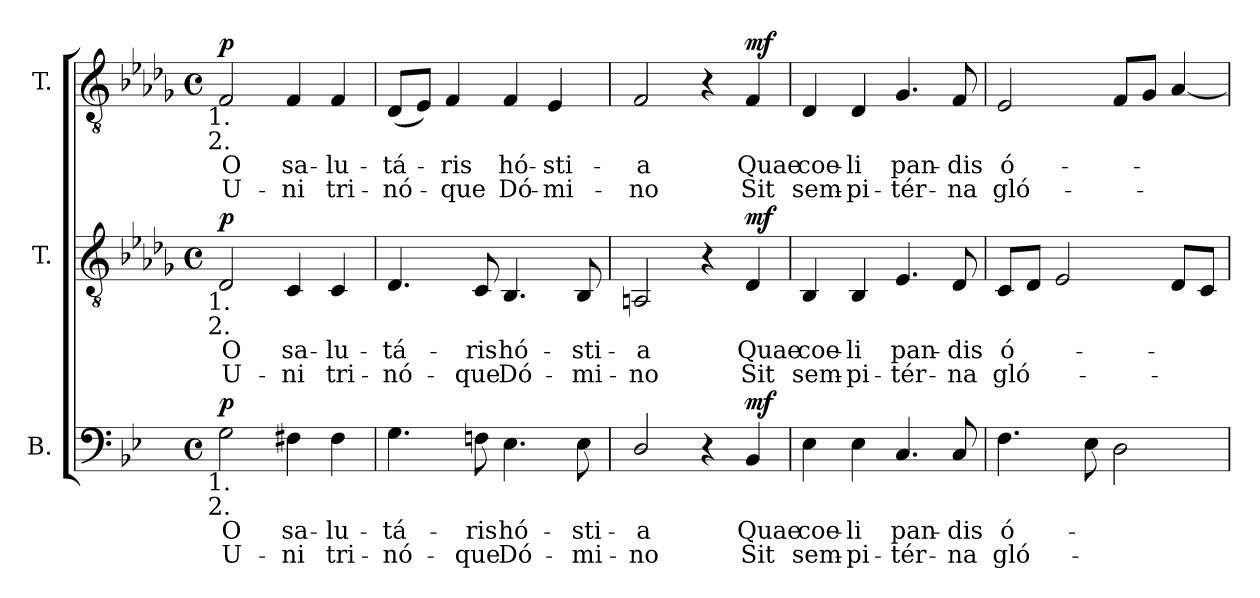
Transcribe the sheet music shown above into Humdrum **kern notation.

**kern	**text	**text	**dynam	**kern	**text	**text	**dynam	**kern	**text	**text	**dynam
*part3	*part3	*part3	*part3	*part2	*part2	*part2	*part2	*part1	*part1	*part1	*part1
*staff3	*staff3	*staff3	*staff3	*staff2	*staff2	*staff2	*staff2	*staff1	*staff1	*staff1	*staff1
*I"B.	*	*	*	*I"T.	*	*	*	*I"T.	*	*	*
!!LO:PB:g=z
*clefF4	*	*	*	*clefGv2	*	*	*	*clefGv2	*	*	*
*	*	*	*	*ITrd2c3	*	*	*	*ITrd2c3	*	*	*
*k[b-e-]	*	*	*	*k[b-e-]	*	*	*	*k[b-e-]	*	*	*
*g:	*	*	*	*g:	*	*	*	*g:	*	*	*
*M4/4	*	*	*	*M4/4	*	*	*	*M4/4	*	*	*
*met(c)	*	*	*	*met(c)	*	*	*	*met(c)	*	*	*
*MM60	*	*	*	*MM60	*	*	*	*MM60	*	*	*
=1	=1	=1	=1	=1	=1	=1	=1	=1	=1	=1	=1
!	!LO:LY:b:color=#000000	!LO:LY:b:color=#000000	!	!	!	!	!	!	!	!	!
!	!	!	!	!	!LO:LY:b:color=#000000	!LO:LY:b:color=#000000	!	!	!	!	!
!	!	!	!	!	!	!	!	!LO:TX:b:cj:t=1.	!	!	!
!	!	!	!	!	!	!	!	!LO:TX:b:cj:t=2.	!	!	!
!	!	!	!	!LO:TX:b:cj:t=1.	!	!	!	!	!	!	!
!	!	!	!	!LO:TX:b:cj:t=2.	!	!	!	!	!	!	!
!LO:TX:b:cj:t=1.	!	!	!	!	!	!	!	!	!	!	!
!LO:TX:b:cj:t=2.	!	!	!	!	!	!	!	!	!	!	!
!	!	!	!	!	!	!	!	!	!LO:LY:b:color=#000000	!LO:LY:b:color=#000000	!
2Gi\	O	U-	p	2BB-i/	O	U-	p	2Di/	O	U-	p
!	!LO:LY:b:color=#000000	!LO:LY:b:color=#000000	!	!	!	!	!	!	!	!	!
!	!	!	!	!	!LO:LY:b:color=#000000	!LO:LY:b:color=#000000	!	!	!	!	!
!	!	!	!	!	!	!	!	!	!LO:LY:b:color=#000000	!LO:LY:b:color=#000000	!
4F#Xi\	sa-	-ni	.	4AAi/	sa-	-ni	.	4Di/	sa-	-ni	.
!	!LO:LY:b:color=#000000	!LO:LY:b:color=#000000	!	!	!	!	!	!	!	!	!
!	!	!	!	!	!LO:LY:b:color=#000000	!LO:LY:b:color=#000000	!	!	!	!	!
!	!	!	!	!	!	!	!	!	!LO:LY:b:color=#000000	!LO:LY:b:color=#000000	!
4F#i\	-lu-	tri-	.	4AAi/	-lu-	tri-	.	4Di/	-lu-	tri-	.
=2	=2	=2	=2	=2	=2	=2	=2	=2	=2	=2	=2
!	!LO:LY:b:color=#000000	!LO:LY:b:color=#000000	!	!	!	!	!	!	!	!	!
!	!	!	!	!	!LO:LY:b:color=#000000	!LO:LY:b:color=#000000	!	!	!	!	!
!	!	!	!	!	!	!	!	!	!LO:LY:b:color=#000000	!LO:LY:b:color=#000000	!
4.Gi\	-tá-	-nó-	.	4.BB-i/	-tá-	-nó-	.	(8BB-i/L	-tá-	-nó-	.
.	.	.	.	.	.	.	.	8Ci/J)	.	.	.
!	!	!	!	!	!	!	!	!	!LO:LY:b:color=#000000	!LO:LY:b:color=#000000	!
.	.	.	.	.	.	.	.	4Di/	-ris	-que	.
!	!LO:LY:b:color=#000000	!LO:LY:b:color=#000000	!	!	!	!	!	!	!	!	!
!	!	!	!	!	!LO:LY:b:color=#000000	!LO:LY:b:color=#000000	!	!	!	!	!
8Fni\	-ris	-que	.	8AAi/	-ris	-que	.	.	.	.	.
!	!LO:LY:b:color=#000000	!LO:LY:b:color=#000000	!	!	!	!	!	!	!	!	!
!	!	!	!	!	!LO:LY:b:color=#000000	!LO:LY:b:color=#000000	!	!	!	!	!
!	!	!	!	!	!	!	!	!	!LO:LY:b:color=#000000	!LO:LY:b:color=#000000	!
4.E-i\	hó-	Dó-	.	4.GGi/	hó-	Dó-	.	4Di/	hó-	Dó-	.
!	!	!	!	!	!	!	!	!	!LO:LY:b:color=#000000	!LO:LY:b:color=#000000	!
.	.	.	.	.	.	.	.	4Ci/	-sti-	-mi-	.
!	!LO:LY:b:color=#000000	!LO:LY:b:color=#000000	!	!	!	!	!	!	!	!	!
!	!	!	!	!	!LO:LY:b:color=#000000	!LO:LY:b:color=#000000	!	!	!	!	!
8E-i\	-sti-	-mi-	.	8GGi/	-sti-	-mi-	.	.	.	.	.
=3	=3	=3	=3	=3	=3	=3	=3	=3	=3	=3	=3
!	!LO:LY:b:color=#000000	!LO:LY:b:color=#000000	!	!	!	!	!	!	!	!	!
!	!	!	!	!	!LO:LY:b:color=#000000	!LO:LY:b:color=#000000	!	!	!	!	!
!	!	!	!	!	!	!	!	!	!LO:LY:b:color=#000000	!LO:LY:b:color=#000000	!
2Di/	-a	-no	.	2FF#Xi/	-a	-no	.	2Di/	-a	-no	.
4r	.	.	.	4r	.	.	.	4r	.	.	.
!	!LO:LY:b:color=#000000	!LO:LY:b:color=#000000	!	!	!	!	!	!	!	!	!
!	!	!	!	!	!LO:LY:b:color=#000000	!LO:LY:b:color=#000000	!	!	!	!	!
!	!	!	!	!	!	!	!	!	!LO:LY:b:color=#000000	!LO:LY:b:color=#000000	!
4BB-i/	Quae	Sit	mf	4BB-i/	Quae	Sit	mf	4Di/	Quae	Sit	mf
=4	=4	=4	=4	=4	=4	=4	=4	=4	=4	=4	=4
!	!LO:LY:b:color=#000000	!LO:LY:b:color=#000000	!	!	!	!	!	!	!	!	!
!	!	!	!	!	!LO:LY:b:color=#000000	!LO:LY:b:color=#000000	!	!	!	!	!
!	!	!	!	!	!	!	!	!	!LO:LY:b:color=#000000	!LO:LY:b:color=#000000	!
4E-i\	coe-	sem-	.	4GGi/	coe-	sem-	.	4BB-i/	coe-	sem-	.
!	!LO:LY:b:color=#000000	!LO:LY:b:color=#000000	!	!	!	!	!	!	!	!	!
!	!	!	!	!	!LO:LY:b:color=#000000	!LO:LY:b:color=#000000	!	!	!	!	!
!	!	!	!	!	!	!	!	!	!LO:LY:b:color=#000000	!LO:LY:b:color=#000000	!
4E-i\	-li	-pi-	.	4GGi/	-li	-pi-	.	4BB-i/	-li	-pi-	.
!	!LO:LY:b:color=#000000	!LO:LY:b:color=#000000	!	!	!	!	!	!	!	!	!
!	!	!	!	!	!LO:LY:b:color=#000000	!LO:LY:b:color=#000000	!	!	!	!	!
!	!	!	!	!	!	!	!	!	!LO:LY:b:color=#000000	!LO:LY:b:color=#000000	!
4.Ci/	pan-	-tér-	.	4.Ci/	pan-	-tér-	.	4.E-i/	pan-	-tér-	.
!	!LO:LY:b:color=#000000	!LO:LY:b:color=#000000	!	!	!	!	!	!	!	!	!
!	!	!	!	!	!LO:LY:b:color=#000000	!LO:LY:b:color=#000000	!	!	!	!	!
!	!	!	!	!	!	!	!	!	!LO:LY:b:color=#000000	!LO:LY:b:color=#000000	!
8Ci/	-dis	-na	.	8BB-i/	-dis	-na	.	8Di/	-dis	-na	.
=5	=5	=5	=5	=5	=5	=5	=5	=5	=5	=5	=5
!	!LO:LY:b:color=#000000	!LO:LY:b:color=#000000	!	!	!	!	!	!	!	!	!
!	!	!	!	!	!LO:LY:b:color=#000000	!LO:LY:b:color=#000000	!	!	!	!	!
!	!	!	!	!	!	!	!	!	!LO:LY:b:color=#000000	!LO:LY:b:color=#000000	!
4.Fi\	ó-	gló-	.	8AAi/L	ó-	gló-	.	2Ci/	ó-	gló-	.
.	.	.	.	8BB-i/J	.	.	.	.	.	.	.
.	.	.	.	2Ci/	.	.	.	.	.	.	.
8E-i\	.	.	.	.	.	.	.	.	.	.	.
2Di\	.	.	.	.	.	.	.	8Di/L	.	.	.
.	.	.	.	.	.	.	.	8E-i/J	.	.	.
.	.	.	.	8BB-i/L	.	.	.	[<4Fi/	.	.	.
.	.	.	.	8AAi/J	.	.	.	.	.	.	.
=	=	=	=	=	=	=	=	=	=	=	=
*-	*-	*-	*-	*-	*-	*-	*-	*-	*-	*-	*-
